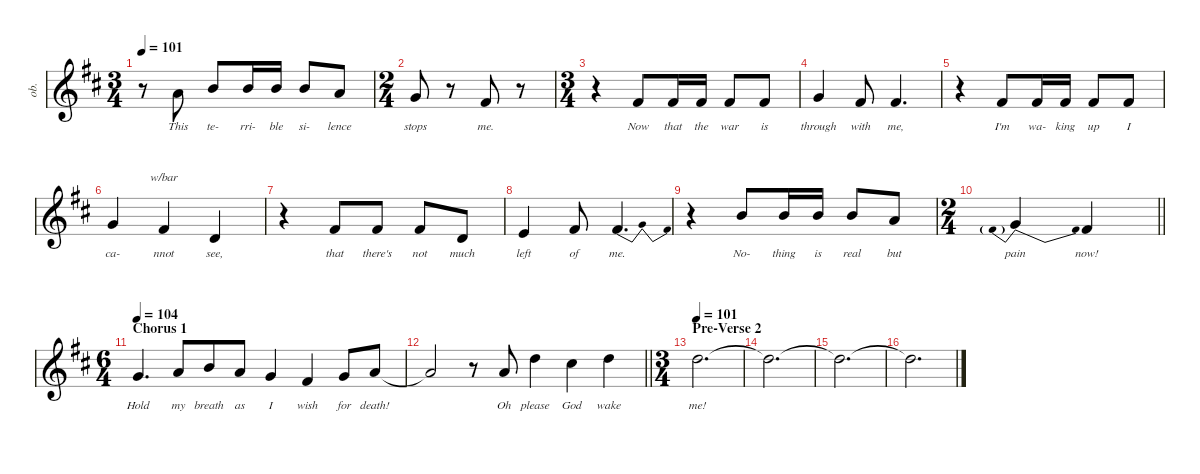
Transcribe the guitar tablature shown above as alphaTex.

\defaultSystemsLayout 4
\hideDynamics
\bracketExtendMode nobrackets
\otherSystemsTrackNameOrientation horizontal
\track ("James Hetfield (Vocals)" "ob.") {defaultSystemsLayout 32 instrument oboe}
\staff {score}
\tuning (E4 B3 G3 D3 A2 E2)
\ts (3 4)
\tempo 101
\clef g2
\ks bminor
r.8{dy f beam Down} 5.1{acc forcenatural}.8{lyrics (0 "This") lyrics (1 "") lyrics (2 "") lyrics (3 "") lyrics (4 "") beam Up} 7.1{acc forcenatural}.8{lyrics (0 "te-") lyrics (1 "") lyrics (2 "") lyrics (3 "") lyrics (4 "") beam Up} 7.1{acc forcenatural}.16{lyrics (0 "rri-") lyrics (1 "") lyrics (2 "") lyrics (3 "") lyrics (4 "") beam Up} 7.1{acc forcenatural}.16{lyrics (0 "ble") lyrics (1 "") lyrics (2 "") lyrics (3 "") lyrics (4 "") beam Up} 7.1{acc forcenatural}.8{lyrics (0 "si-") lyrics (1 "") lyrics (2 "") lyrics (3 "") lyrics (4 "") beam Up} 5.1{acc forcenatural}.8{lyrics (0 "lence") lyrics (1 "") lyrics (2 "") lyrics (3 "") lyrics (4 "") beam Up} |
\ts (2 4)
\beaming (8 2 2)
3.1{acc forcenatural}.8{lyrics (0 "stops") lyrics (1 "") lyrics (2 "") lyrics (3 "") lyrics (4 "") beam Up} r.8{beam Up} 2.1{acc #}.8{lyrics (0 "me.") lyrics (1 "") lyrics (2 "") lyrics (3 "") lyrics (4 "") beam Up} r.8{beam Up} |
\ts (3 4)
\beaming (8 2 2 2)
r.4{beam Down} 2.1{acc #}.8{lyrics (0 "Now") lyrics (1 "") lyrics (2 "") lyrics (3 "") lyrics (4 "") beam Up} 2.1{acc #}.16{lyrics (0 "that") lyrics (1 "") lyrics (2 "") lyrics (3 "") lyrics (4 "") beam Up} 2.1{acc #}.16{lyrics (0 "the") lyrics (1 "") lyrics (2 "") lyrics (3 "") lyrics (4 "") beam Up} 2.1{acc #}.8{lyrics (0 "war") lyrics (1 "") lyrics (2 "") lyrics (3 "") lyrics (4 "") beam Up} 2.1{acc #}.8{lyrics (0 "is") lyrics (1 "") lyrics (2 "") lyrics (3 "") lyrics (4 "") beam Up} |
3.1{acc forcenatural}.4{lyrics (0 "through") lyrics (1 "") lyrics (2 "") lyrics (3 "") lyrics (4 "") beam Up} 2.1{acc #}.8{lyrics (0 "with") lyrics (1 "") lyrics (2 "") lyrics (3 "") lyrics (4 "") beam Up} 2.1{acc #}.4{d lyrics (0 "me,") lyrics (1 "") lyrics (2 "") lyrics (3 "") lyrics (4 "") beam Up} |
r.4{beam Down} 2.1{acc #}.8{lyrics (0 "I'm") lyrics (1 "") lyrics (2 "") lyrics (3 "") lyrics (4 "") beam Up} 2.1{acc #}.16{lyrics (0 "wa-") lyrics (1 "") lyrics (2 "") lyrics (3 "") lyrics (4 "") beam Up} 2.1{acc #}.16{lyrics (0 "king") lyrics (1 "") lyrics (2 "") lyrics (3 "") lyrics (4 "") beam Up} 2.1{acc #}.8{lyrics (0 "up") lyrics (1 "") lyrics (2 "") lyrics (3 "") lyrics (4 "") beam Up} 2.1{acc #}.8{lyrics (0 "I") lyrics (1 "") lyrics (2 "") lyrics (3 "") lyrics (4 "") beam Up} |
3.1{acc forcenatural}.4{lyrics (0 "ca-") lyrics (1 "") lyrics (2 "") lyrics (3 "") lyrics (4 "") beam Up} 2.1{acc #}.4{tbe (custom default 0 0 30 -8 30 -8 60 -8) lyrics (0 "nnot") lyrics (1 "") lyrics (2 "") lyrics (3 "") lyrics (4 "") beam Up} 3.2{acc forcenatural}.4{lyrics (0 "see,") lyrics (1 "") lyrics (2 "") lyrics (3 "") lyrics (4 "") beam Up} |
r.4{beam Down} 2.1{acc #}.8{lyrics (0 "that") lyrics (1 "") lyrics (2 "") lyrics (3 "") lyrics (4 "") beam Up} 2.1{acc #}.8{lyrics (0 "there's") lyrics (1 "") lyrics (2 "") lyrics (3 "") lyrics (4 "") beam Up} 2.1{acc #}.8{lyrics (0 "not") lyrics (1 "") lyrics (2 "") lyrics (3 "") lyrics (4 "") beam Up} 3.2{acc forcenatural}.8{lyrics (0 "much") lyrics (1 "") lyrics (2 "") lyrics (3 "") lyrics (4 "") beam Up} |
0.1{acc forcenatural}.4{lyrics (0 "left") lyrics (1 "") lyrics (2 "") lyrics (3 "") lyrics (4 "") beam Up} 2.1{acc #}.8{lyrics (0 "of") lyrics (1 "") lyrics (2 "") lyrics (3 "") lyrics (4 "") beam Up} 2.1{be (bendrelease 0 0 15 2 15 2 30 0) acc #}.4{d lyrics (0 "me.") lyrics (1 "") lyrics (2 "") lyrics (3 "") lyrics (4 "") beam Up} |
r.4{beam Down} 7.1{acc forcenatural}.8{lyrics (0 "No-") lyrics (1 "") lyrics (2 "") lyrics (3 "") lyrics (4 "") beam Up} 7.1{acc forcenatural}.16{lyrics (0 "thing") lyrics (1 "") lyrics (2 "") lyrics (3 "") lyrics (4 "") beam Up} 7.1{acc forcenatural}.16{lyrics (0 "is") lyrics (1 "") lyrics (2 "") lyrics (3 "") lyrics (4 "") beam Up} 7.1{acc forcenatural}.8{lyrics (0 "real") lyrics (1 "") lyrics (2 "") lyrics (3 "") lyrics (4 "") beam Up} 5.1{acc forcenatural}.8{lyrics (0 "but") lyrics (1 "") lyrics (2 "") lyrics (3 "") lyrics (4 "") beam Up} |
\ts (2 4)
\beaming (8 2 2)
\barLineRight lightlight
2.1{be (prebendrelease 0 2 31.999999199999998 0)}.4{lyrics (0 "pain") lyrics (1 "") lyrics (2 "") lyrics (3 "") lyrics (4 "") beam Up} 2.1{acc #}.4{lyrics (0 "now!") lyrics (1 "") lyrics (2 "") lyrics (3 "") lyrics (4 "") beam Up} |
\ts (6 4)
\beaming (8 6 6)
\section ("" "Chorus 1")
\tempo 104
3.1{acc forcenatural}.4{d lyrics (0 "Hold") lyrics (1 "") lyrics (2 "") lyrics (3 "") lyrics (4 "") beam Up} 5.1{acc forcenatural}.8{lyrics (0 "my") lyrics (1 "") lyrics (2 "") lyrics (3 "") lyrics (4 "") beam Up} 7.1{acc forcenatural}.8{lyrics (0 "breath") lyrics (1 "") lyrics (2 "") lyrics (3 "") lyrics (4 "") beam Up} 5.1{acc forcenatural}.8{lyrics (0 "as") lyrics (1 "") lyrics (2 "") lyrics (3 "") lyrics (4 "") beam Up} 3.1{acc forcenatural}.4{lyrics (0 "I") lyrics (1 "") lyrics (2 "") lyrics (3 "") lyrics (4 "") beam Up} 2.1{acc #}.4{lyrics (0 "wish") lyrics (1 "") lyrics (2 "") lyrics (3 "") lyrics (4 "") beam Up} 3.1{acc forcenatural}.8{lyrics (0 "for") lyrics (1 "") lyrics (2 "") lyrics (3 "") lyrics (4 "") beam Up} 5.1{acc forcenatural}.8{lyrics (0 "death!") lyrics (1 "") lyrics (2 "") lyrics (3 "") lyrics (4 "") beam Up} |
\barLineRight lightlight
5.1{t acc forcenatural}.2{beam Up} r.8{beam Up} 5.1{acc forcenatural}.8{lyrics (0 "Oh") lyrics (1 "") lyrics (2 "") lyrics (3 "") lyrics (4 "") beam Up} 10.1{acc forcenatural}.4{lyrics (0 "please") lyrics (1 "") lyrics (2 "") lyrics (3 "") lyrics (4 "") beam Down} 9.1{acc #}.4{lyrics (0 "God") lyrics (1 "") lyrics (2 "") lyrics (3 "") lyrics (4 "") beam Down} 10.1{acc forcenatural}.4{lyrics (0 "wake") lyrics (1 "") lyrics (2 "") lyrics (3 "") lyrics (4 "") beam Down} |
\ts (3 4)
\beaming (8 2 2 2)
\section ("" "Pre-Verse 2")
\tempo 101
10.1{acc forcenatural}.2{d lyrics (0 "me!") lyrics (1 "") lyrics (2 "") lyrics (3 "") lyrics (4 "") beam Down} |
10.1{t acc forcenatural}.2{d beam Down} |
10.1{t acc forcenatural}.2{d beam Down} |
10.1{t acc forcenatural}.2{d beam Down}
